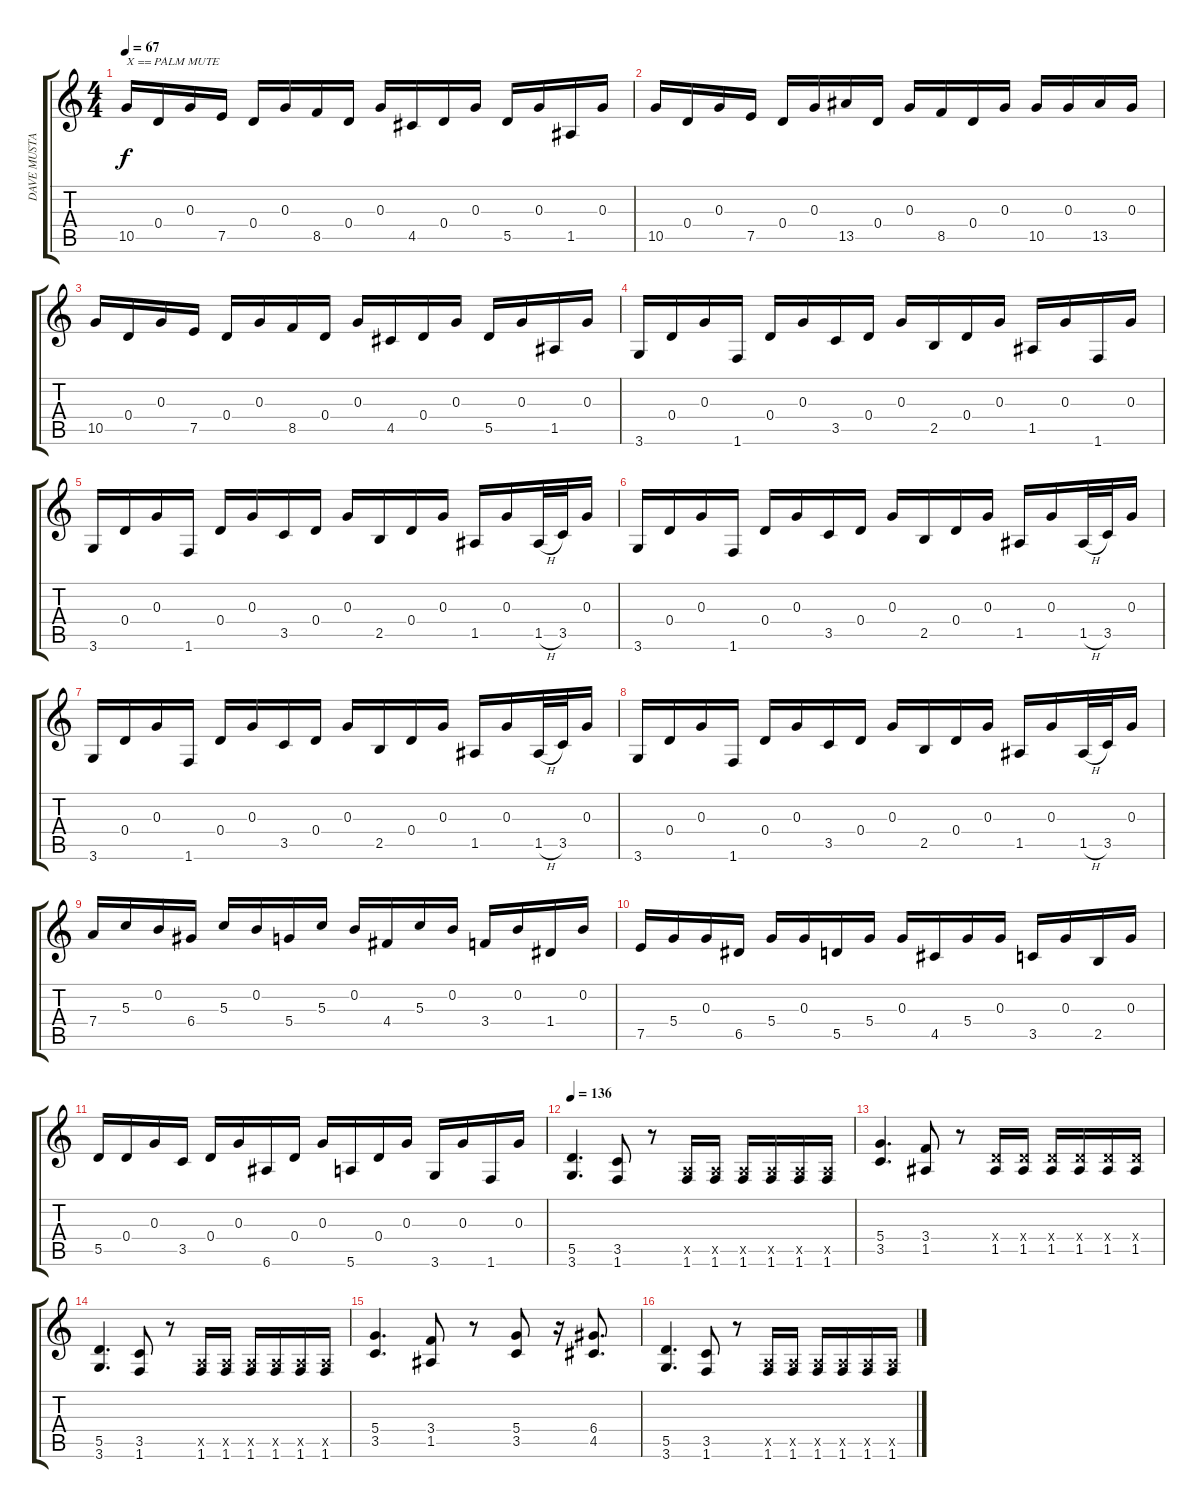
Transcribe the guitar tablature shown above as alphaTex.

\track ("DAVE MUSTAINE" "DAVE MUSTA") {instrument electricguitarclean}
\staff {score tabs}
\tuning (E4 B3 G3 D3 A2 E2) {hide}
\ts (4 4)
\tempo 67
\clef g2
\ks c
10.5.16{txt "X == PALM MUTE" dy f instrument electricguitarclean} 0.4.16 0.3.16 7.5.16 0.4.16 0.3.16 8.5.16 0.4.16 0.3.16 4.5.16 0.4.16 0.3.16 5.5.16 0.3.16 1.5.16 0.3.16 |
10.5.16 0.4.16 0.3.16 7.5.16 0.4.16 0.3.16 13.5.16 0.4.16 0.3.16 8.5.16 0.4.16 0.3.16 10.5.16 0.3.16 13.5.16 0.3.16 |
10.5.16 0.4.16 0.3.16 7.5.16 0.4.16 0.3.16 8.5.16 0.4.16 0.3.16 4.5.16 0.4.16 0.3.16 5.5.16 0.3.16 1.5.16 0.3.16 |
3.6.16 0.4.16 0.3.16 1.6.16 0.4.16 0.3.16 3.5.16 0.4.16 0.3.16 2.5.16 0.4.16 0.3.16 1.5.16 0.3.16 1.6.16 0.3.16 |
3.6.16 0.4.16 0.3.16 1.6.16 0.4.16 0.3.16 3.5.16 0.4.16 0.3.16 2.5.16 0.4.16 0.3.16 1.5.16 0.3.16 1.5{h}.32 3.5.32 0.3.16 |
3.6.16 0.4.16 0.3.16 1.6.16 0.4.16 0.3.16 3.5.16 0.4.16 0.3.16 2.5.16 0.4.16 0.3.16 1.5.16 0.3.16 1.5{h}.32 3.5.32 0.3.16 |
3.6.16 0.4.16 0.3.16 1.6.16 0.4.16 0.3.16 3.5.16 0.4.16 0.3.16 2.5.16 0.4.16 0.3.16 1.5.16 0.3.16 1.5{h}.32 3.5.32 0.3.16 |
3.6.16 0.4.16 0.3.16 1.6.16 0.4.16 0.3.16 3.5.16 0.4.16 0.3.16 2.5.16 0.4.16 0.3.16 1.5.16 0.3.16 1.5{h}.32 3.5.32 0.3.16 |
7.4.16 5.3.16 0.2.16 6.4.16 5.3.16 0.2.16 5.4.16 5.3.16 0.2.16 4.4.16 5.3.16 0.2.16 3.4.16 0.2.16 1.4.16 0.2.16 |
7.5.16 5.4.16 0.3.16 6.5.16 5.4.16 0.3.16 5.5.16 5.4.16 0.3.16 4.5.16 5.4.16 0.3.16 3.5.16 0.3.16 2.5.16 0.3.16 |
5.5.16 0.4.16 0.3.16 3.5.16 0.4.16 0.3.16 6.6.16 0.4.16 0.3.16 5.6.16 0.4.16 0.3.16 3.6.16 0.3.16 1.6.16 0.3.16 |
\tempo 136
(5.5 3.6).4{d instrument distortionguitar} (3.5 1.6).8 r.8 (0.5{x} 1.6).16 (0.5{x} 1.6).16 (0.5{x} 1.6).16 (0.5{x} 1.6).16 (0.5{x} 1.6).16 (0.5{x} 1.6).16 |
(5.4 3.5).4{d} (3.4 1.5).8 r.8 (0.4{x} 1.5).16 (0.4{x} 1.5).16 (0.4{x} 1.5).16 (0.4{x} 1.5).16 (0.4{x} 1.5).16 (0.4{x} 1.5).16 |
(5.5 3.6).4{d} (3.5 1.6).8 r.8 (0.5{x} 1.6).16 (0.5{x} 1.6).16 (0.5{x} 1.6).16 (0.5{x} 1.6).16 (0.5{x} 1.6).16 (0.5{x} 1.6).16 |
(5.4 3.5).4{d} (3.4 1.5).8 r.8 (5.4 3.5).8 r.16 (6.4 4.5).8{d} |
(5.5 3.6).4{d} (3.5 1.6).8 r.8 (0.5{x} 1.6).16 (0.5{x} 1.6).16 (0.5{x} 1.6).16 (0.5{x} 1.6).16 (0.5{x} 1.6).16 (0.5{x} 1.6).16
